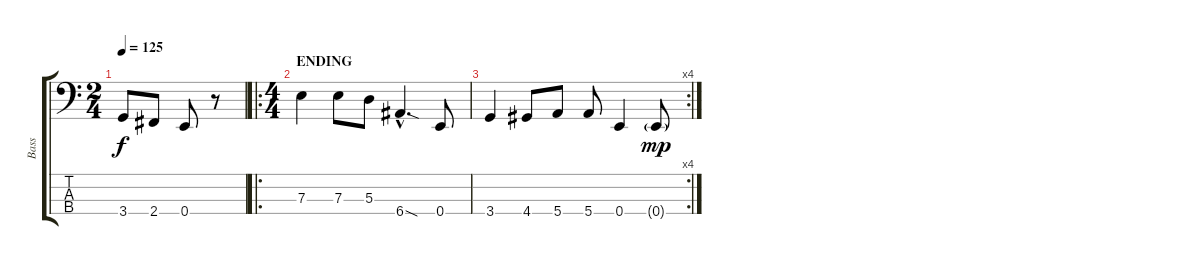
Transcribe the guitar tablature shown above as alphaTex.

\track ("Bass" "Bass") {instrument electricbassfinger}
\staff {score tabs}
\tuning (G2 D2 A1 E1) {hide}
\ts (2 4)
\tempo 125
\clef f4
\ks c
3.4.8{dy f} 2.4.8 0.4.8 r.8 |
\ro
\ts (4 4)
\section ("" "ENDING")
7.3.4 7.3.8 5.3.8 6.4{sod hac}.4{d} 0.4.8 |
\rc 4
3.4.4 4.4.8 5.4.8 5.4.8 0.4.4 0.4{g}.8{dy mp}
